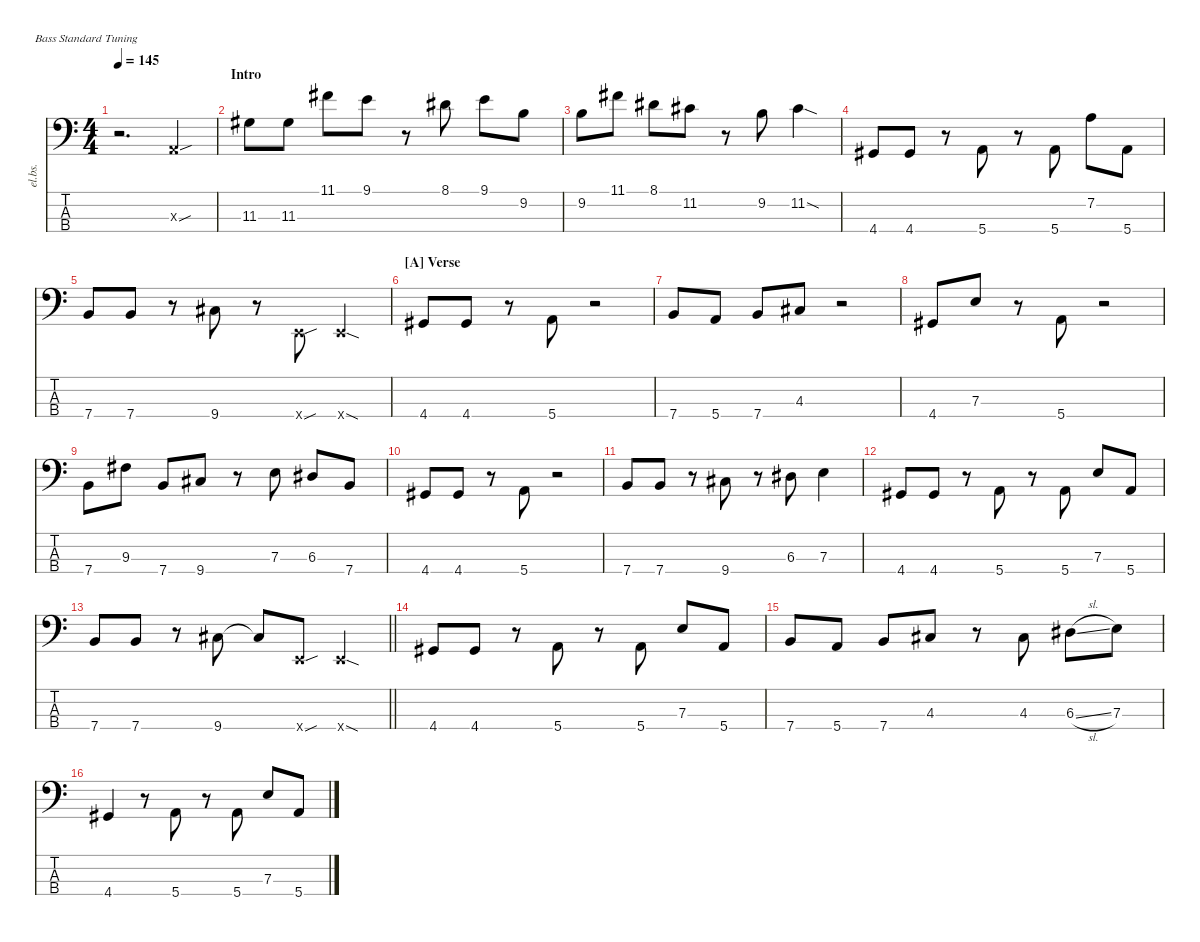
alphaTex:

\defaultSystemsLayout 4
\hideDynamics
\bracketExtendMode nobrackets
\track ("Electric Bass" "el.bs.") {mute instrument electricbassfinger}
\staff {score tabs}
\tuning (G2 D2 A1 E1)
\ts (4 4)
\tempo 145
\clef f4
\ks c
r.2{d dy mf instrument electricbassfinger beam Down} 0.3{sou x}.4{beam Up} |
\section ("" "Intro")
11.3{acc #}.8{beam Down} 11.3{acc #}.8{beam Down} 11.1{acc #}.8{beam Down} 9.1.8{beam Down} r.8{beam Down} 8.1{acc #}.8{beam Down} 9.1.8{beam Down} 9.2.8{beam Down} |
9.2.8{beam Down} 11.1{acc #}.8{beam Down} 8.1{acc #}.8{beam Down} 11.2{acc #}.8{beam Down} r.8{beam Down} 9.2.8{beam Down} 11.2{sod acc #}.4{beam Down} |
4.4{acc #}.8{beam Up} 4.4{acc #}.8{beam Up} r.8{beam Down} 5.4.8{beam Up} r.8{beam Down} 5.4.8{beam Up} 7.2.8{beam Down} 5.4.8{beam Down} |
7.4.8{beam Up} 7.4.8{beam Up} r.8{beam Down} 9.4{acc #}.8{beam Up} r.8{beam Down} 0.4{sou x}.8{beam Up} 0.4{sod x}.4{beam Up} |
\section ("A" "Verse")
4.4{acc #}.8{beam Up} 4.4{acc #}.8{beam Up} r.8{beam Down} 5.4.8{beam Up} r.2{beam Down} |
7.4.8{beam Up} 5.4.8{beam Up} 7.4.8{beam Up} 4.3{acc #}.8{beam Up} r.2{beam Down} |
4.4{acc #}.8{beam Up} 7.3.8{beam Up} r.8{beam Down} 5.4.8{beam Up} r.2{beam Down} |
7.4.8{beam Down} 9.3{acc #}.8{beam Down} 7.4.8{beam Up} 9.4{acc #}.8{beam Up} r.8{beam Down} 7.3.8{beam Down} 6.3{acc #}.8{beam Up} 7.4.8{beam Up} |
4.4{acc #}.8{beam Up} 4.4{acc #}.8{beam Up} r.8{beam Down} 5.4.8{beam Up} r.2{beam Down} |
7.4.8{beam Up} 7.4.8{beam Up} r.8{beam Down} 9.4{acc #}.8{beam Up} r.8{beam Down} 6.3{acc #}.8{beam Down} 7.3.4{beam Down} |
4.4{acc #}.8{beam Up} 4.4{acc #}.8{beam Up} r.8{beam Down} 5.4.8{beam Up} r.8{beam Down} 5.4.8{beam Up} 7.3.8{beam Up} 5.4.8{beam Up} |
\barLineRight lightlight
7.4.8{beam Up} 7.4.8{beam Up} r.8{beam Down} 9.4{acc #}.8{beam Up} 9.4{t acc #}.8{beam Up} 0.4{sou x}.8{beam Up} 0.4{sod x}.4{beam Up} |
4.4{acc #}.8{beam Up} 4.4{acc #}.8{beam Up} r.8{beam Down} 5.4.8{beam Up} r.8{beam Down} 5.4.8{beam Up} 7.3.8{beam Up} 5.4.8{beam Up} |
7.4.8{beam Up} 5.4.8{beam Up} 7.4.8{beam Up} 4.3{acc #}.8{beam Up} r.8{beam Down} 4.3{acc #}.8{beam Up} 6.3{sl acc #}.8{beam Down} 7.3.8{beam Down} |
4.4{acc #}.4{beam Up} r.8{beam Down} 5.4.8{beam Up} r.8{beam Down} 5.4.8{beam Up} 7.3.8{beam Up} 5.4.8{beam Up}
